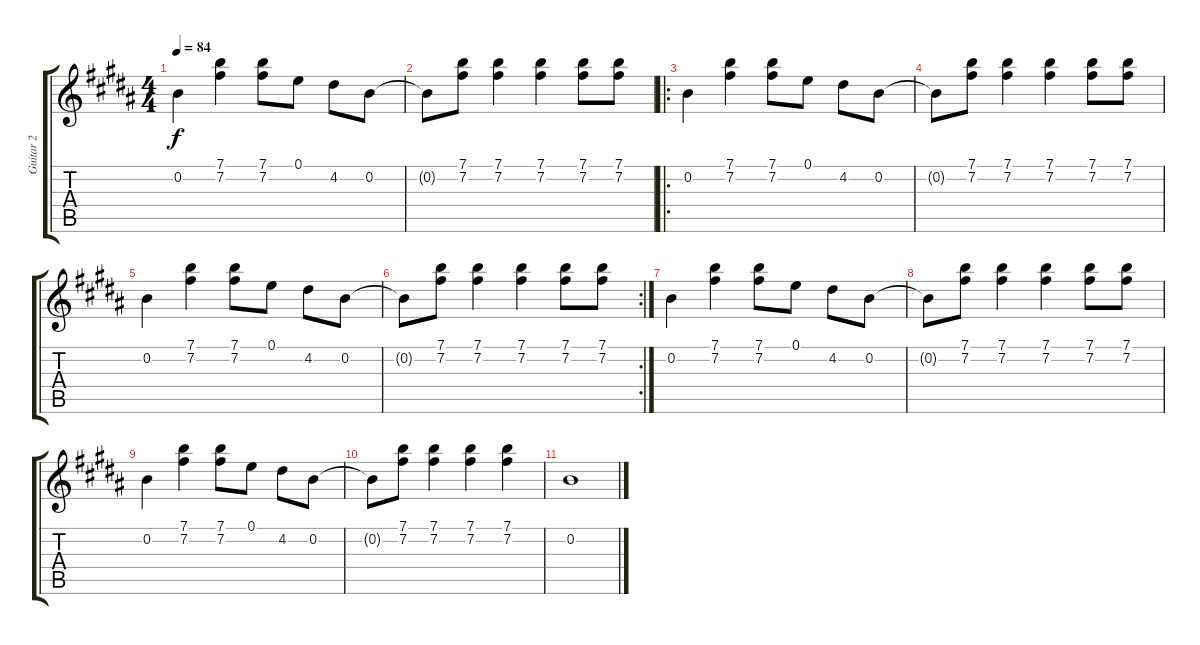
\track ("Guitar 2" "Guitar 2") {instrument overdrivenguitar}
\staff {score tabs}
\tuning (E4 B3 G3 D3 A2 E2) {hide}
\ts (4 4)
\tempo 84
\clef g2
\ks b
0.2.4{dy f} (7.1 7.2).4 (7.1 7.2).8 0.1.8 4.2.8 0.2.8 |
0.2{t}.8 (7.1 7.2).8 (7.1 7.2).4 (7.1 7.2).4 (7.1 7.2).8 (7.1 7.2).8 |
\ro
0.2.4 (7.1 7.2).4 (7.1 7.2).8 0.1.8 4.2.8 0.2.8 |
0.2{t}.8 (7.1 7.2).8 (7.1 7.2).4 (7.1 7.2).4 (7.1 7.2).8 (7.1 7.2).8 |
0.2.4 (7.1 7.2).4 (7.1 7.2).8 0.1.8 4.2.8 0.2.8 |
\rc 2
0.2{t}.8 (7.1 7.2).8 (7.1 7.2).4 (7.1 7.2).4 (7.1 7.2).8 (7.1 7.2).8 |
0.2.4 (7.1 7.2).4 (7.1 7.2).8 0.1.8 4.2.8 0.2.8 |
0.2{t}.8 (7.1 7.2).8 (7.1 7.2).4 (7.1 7.2).4 (7.1 7.2).8 (7.1 7.2).8 |
0.2.4 (7.1 7.2).4 (7.1 7.2).8 0.1.8 4.2.8 0.2.8 |
0.2{t}.8 (7.1 7.2).8 (7.1 7.2).4 (7.1 7.2).4 (7.1 7.2).4 |
0.2.1
